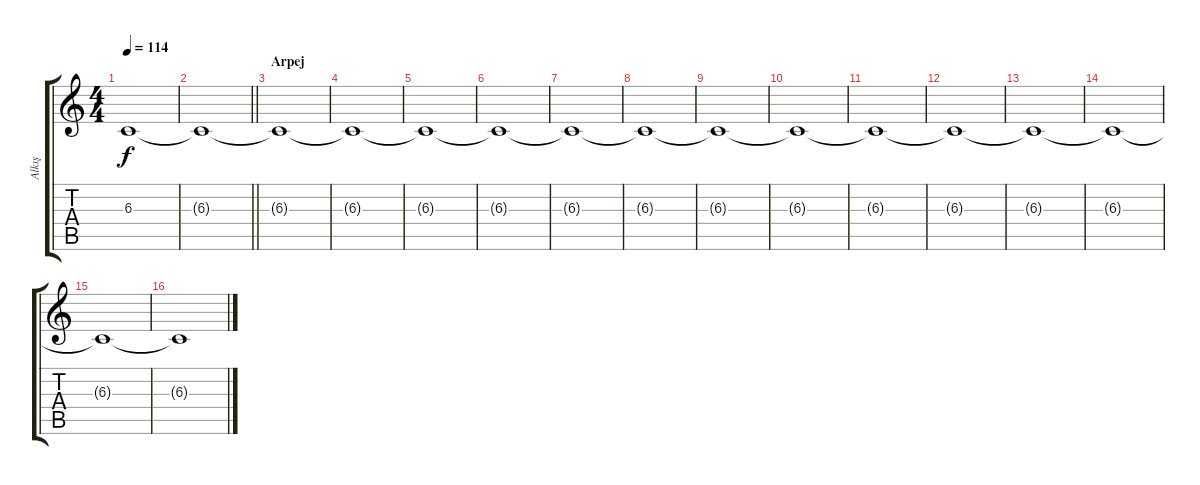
\track ("Alkış" "Alkış") {instrument applause}
\staff {score tabs}
\tuning (Eb4 Bb3 Gb3 Db3 Ab2 Eb2) {hide}
\ts (4 4)
\tempo 114
\clef g2
\ks c
6.3.1{dy f instrument applause} |
\barLineRight lightlight
6.3{t}.1{volume 6} |
\section ("" "Arpej")
6.3{t}.1 |
6.3{t}.1 |
6.3{t}.1 |
6.3{t}.1 |
6.3{t}.1 |
6.3{t}.1 |
6.3{t}.1 |
6.3{t}.1 |
6.3{t}.1 |
6.3{t}.1 |
6.3{t}.1 |
6.3{t}.1 |
6.3{t}.1 |
6.3{t}.1{volume 0}
